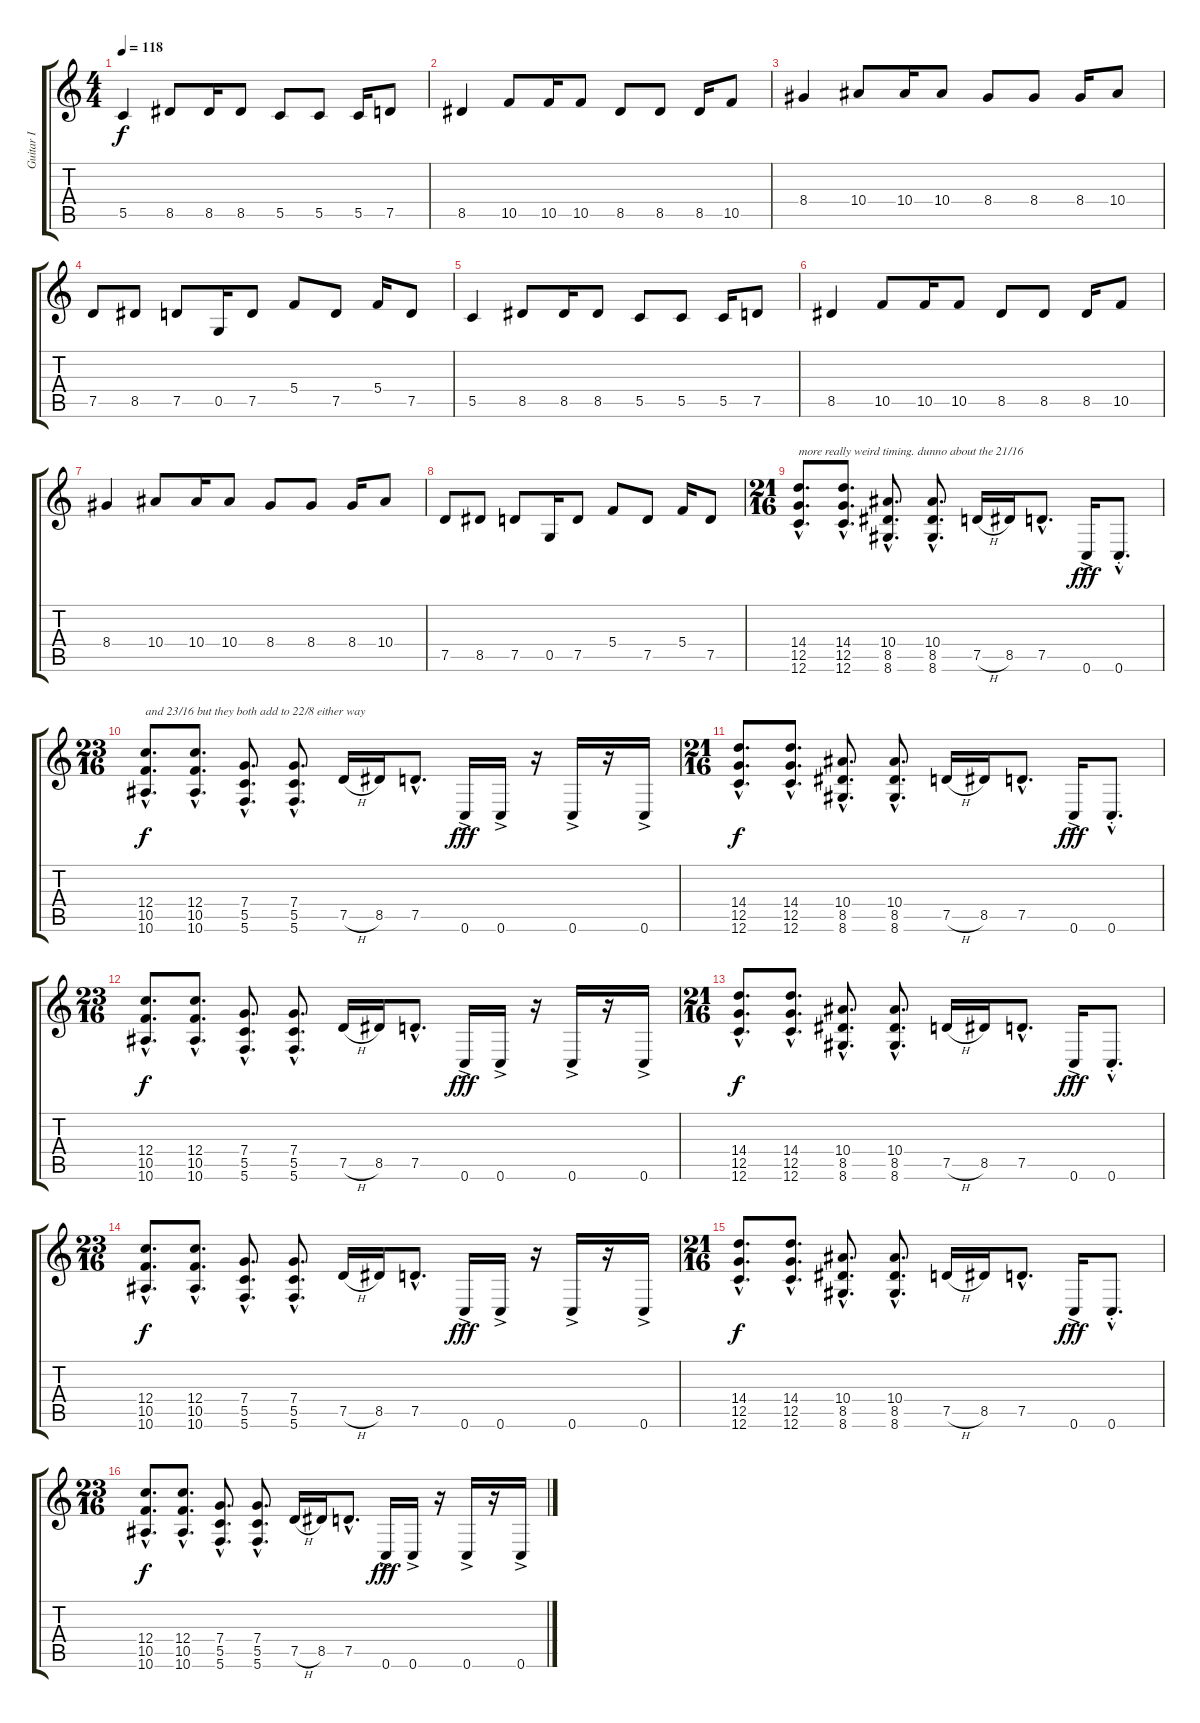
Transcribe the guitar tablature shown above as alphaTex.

\track ("Guitar I" "Guitar I") {instrument electricguitarjazz}
\staff {score tabs}
\tuning (D4 A3 F3 C3 G2 C2) {hide}
\ts (4 4)
\tempo 118
\clef g2
\ks c
5.5.4{dy f volume 16 balance 14} 8.5.8 8.5.16 8.5.8 5.5.8 5.5.8 5.5.16 7.5.8 |
8.5.4 10.5.8 10.5.16 10.5.8 8.5.8 8.5.8 8.5.16 10.5.8 |
8.4.4 10.4.8 10.4.16 10.4.8 8.4.8 8.4.8 8.4.16 10.4.8 |
7.5.8 8.5.8 7.5.8 0.5.16 7.5.8 5.4.8 7.5.8 5.4.16 7.5.8 |
5.5.4{volume 16 balance 14} 8.5.8 8.5.16 8.5.8 5.5.8 5.5.8 5.5.16 7.5.8 |
8.5.4 10.5.8 10.5.16 10.5.8 8.5.8 8.5.8 8.5.16 10.5.8 |
8.4.4 10.4.8 10.4.16 10.4.8 8.4.8 8.4.8 8.4.16 10.4.8 |
7.5.8 8.5.8 7.5.8 0.5.16 7.5.8 5.4.8 7.5.8 5.4.16 7.5.8 |
\ts (21 16)
(14.4{hac} 12.5{hac} 12.6{hac}).8{d txt "more really weird timing. dunno about the 21/16" volume 14 balance 8 instrument overdrivenguitar} (14.4{hac} 12.5{hac} 12.6{hac}).8{d} (10.4{hac} 8.5{hac} 8.6{hac}).8{d} (10.4{hac} 8.5{hac} 8.6{hac}).8{d} 7.5{h}.16 8.5.16 7.5{hac}.8{d} 0.6{ac}.16{dy fff} 0.6{hac st}.8{d} |
\ts (23 16)
(12.4{hac} 10.5{hac} 10.6{hac}).8{d txt "and 23/16 but they both add to 22/8 either way" dy f} (12.4{hac} 10.5{hac} 10.6{hac}).8{d} (7.4{hac} 5.5{hac} 5.6{hac}).8{d} (7.4{hac} 5.5{hac} 5.6{hac}).8{d} 7.5{h}.16 8.5.16 7.5{hac}.8{d} 0.6{ac}.16{dy fff} 0.6{ac}.16 r.16 0.6{ac}.16 r.16 0.6{ac}.16 |
\ts (21 16)
(14.4{hac} 12.5{hac} 12.6{hac}).8{d dy f volume 14 balance 8} (14.4{hac} 12.5{hac} 12.6{hac}).8{d} (10.4{hac} 8.5{hac} 8.6{hac}).8{d} (10.4{hac} 8.5{hac} 8.6{hac}).8{d} 7.5{h}.16 8.5.16 7.5{hac}.8{d} 0.6{ac}.16{dy fff} 0.6{hac st}.8{d} |
\ts (23 16)
(12.4{hac} 10.5{hac} 10.6{hac}).8{d dy f} (12.4{hac} 10.5{hac} 10.6{hac}).8{d} (7.4{hac} 5.5{hac} 5.6{hac}).8{d} (7.4{hac} 5.5{hac} 5.6{hac}).8{d} 7.5{h}.16 8.5.16 7.5{hac}.8{d} 0.6{ac}.16{dy fff} 0.6{ac}.16 r.16 0.6{ac}.16 r.16 0.6{ac}.16 |
\ts (21 16)
(14.4{hac} 12.5{hac} 12.6{hac}).8{d dy f volume 14 balance 2 instrument overdrivenguitar} (14.4{hac} 12.5{hac} 12.6{hac}).8{d} (10.4{hac} 8.5{hac} 8.6{hac}).8{d} (10.4{hac} 8.5{hac} 8.6{hac}).8{d} 7.5{h}.16 8.5.16 7.5{hac}.8{d} 0.6{ac}.16{dy fff} 0.6{hac st}.8{d} |
\ts (23 16)
(12.4{hac} 10.5{hac} 10.6{hac}).8{d dy f} (12.4{hac} 10.5{hac} 10.6{hac}).8{d} (7.4{hac} 5.5{hac} 5.6{hac}).8{d} (7.4{hac} 5.5{hac} 5.6{hac}).8{d} 7.5{h}.16 8.5.16 7.5{hac}.8{d} 0.6{ac}.16{dy fff} 0.6{ac}.16 r.16 0.6{ac}.16 r.16 0.6{ac}.16 |
\ts (21 16)
(14.4{hac} 12.5{hac} 12.6{hac}).8{d dy f} (14.4{hac} 12.5{hac} 12.6{hac}).8{d} (10.4{hac} 8.5{hac} 8.6{hac}).8{d} (10.4{hac} 8.5{hac} 8.6{hac}).8{d} 7.5{h}.16 8.5.16 7.5{hac}.8{d} 0.6{ac}.16{dy fff} 0.6{hac st}.8{d} |
\ts (23 16)
(12.4{hac} 10.5{hac} 10.6{hac}).8{d dy f} (12.4{hac} 10.5{hac} 10.6{hac}).8{d} (7.4{hac} 5.5{hac} 5.6{hac}).8{d} (7.4{hac} 5.5{hac} 5.6{hac}).8{d} 7.5{h}.16 8.5.16 7.5{hac}.8{d} 0.6{ac}.16{dy fff} 0.6{ac}.16 r.16 0.6{ac}.16 r.16 0.6{ac}.16
